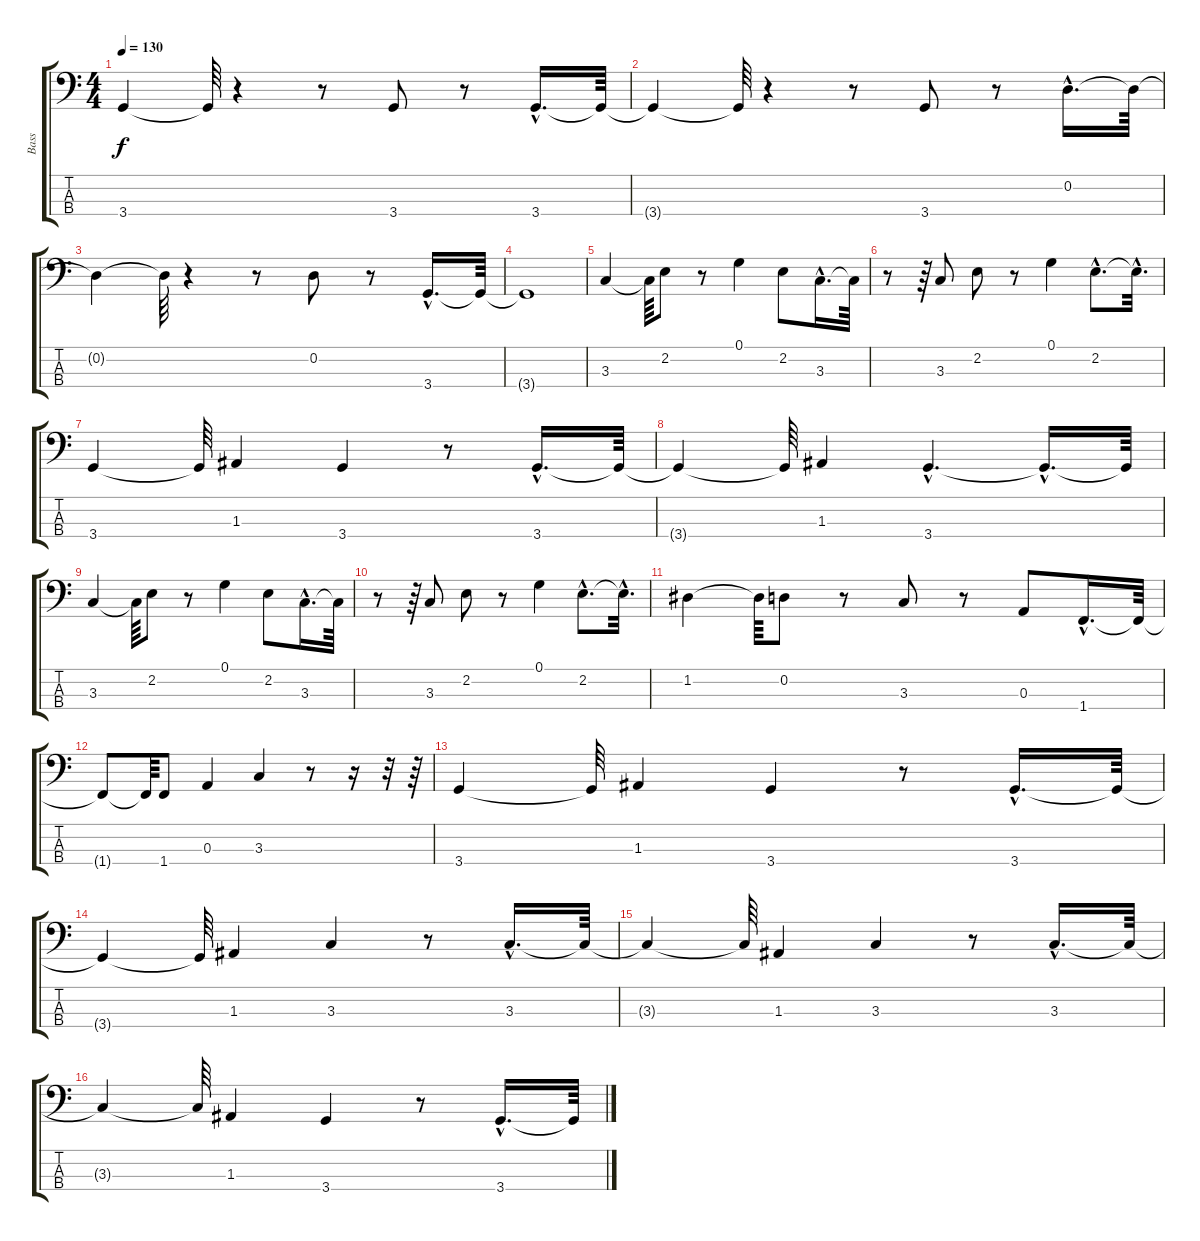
\track ("Bass" "Bass") {instrument electricbasspick}
\staff {score tabs}
\tuning (G2 D2 A1 E1) {hide}
\ts (4 4)
\tempo 130
\clef f4
\ks c
3.4{t}.4{dy f} 3.4{t}.64 r.4 r.8 3.4.8 r.8 3.4{hac}.16{d} 3.4{t}.64 |
3.4{t}.4 3.4{t}.64 r.4 r.8 3.4.8 r.8 0.2{hac}.16{d} 0.2{t}.64 |
0.2{t}.4 0.2{t}.64 r.4 r.8 0.2.8 r.8 3.4{hac}.16{d} 3.4{t}.64 |
3.4{t}.1 |
3.3.4 3.3{t}.64 2.2.8 r.8 0.1.4 2.2.8 3.3{hac}.16{d} 3.3{t}.64 |
r.8 r.64 3.3.8 2.2.8 r.8 0.1.4 2.2{hac}.8{d} 2.2{hac t}.32{d} |
3.4.4 3.4{t}.64 1.3.4 3.4.4 r.8 3.4{hac}.16{d} 3.4{t}.64 |
3.4{t}.4 3.4{t}.64 1.3.4 3.4{hac}.4{d} 3.4{hac t}.16{d} 3.4{t}.64 |
3.3.4 3.3{t}.64 2.2.8 r.8 0.1.4 2.2.8 3.3{hac}.16{d} 3.3{t}.64 |
r.8 r.64 3.3.8 2.2.8 r.8 0.1.4 2.2{hac}.8{d} 2.2{hac t}.32{d} |
1.2.4 1.2{t}.64 0.2.8 r.8 3.3.8 r.8 0.3.8 1.4{hac}.16{d} 1.4{t}.64 |
1.4{t}.8 1.4{t}.64 1.4.8 0.3.4 3.3.4 r.8 r.16 r.32 r.64 |
3.4.4 3.4{t}.64 1.3.4 3.4.4 r.8 3.4{hac}.16{d} 3.4{t}.64 |
3.4{t}.4 3.4{t}.64 1.3.4 3.3.4 r.8 3.3{hac}.16{d} 3.3{t}.64 |
3.3{t}.4 3.3{t}.64 1.3.4 3.3.4 r.8 3.3{hac}.16{d} 3.3{t}.64 |
3.3{t}.4 3.3{t}.64 1.3.4 3.4.4 r.8 3.4{hac}.16{d} 3.4{t}.64
